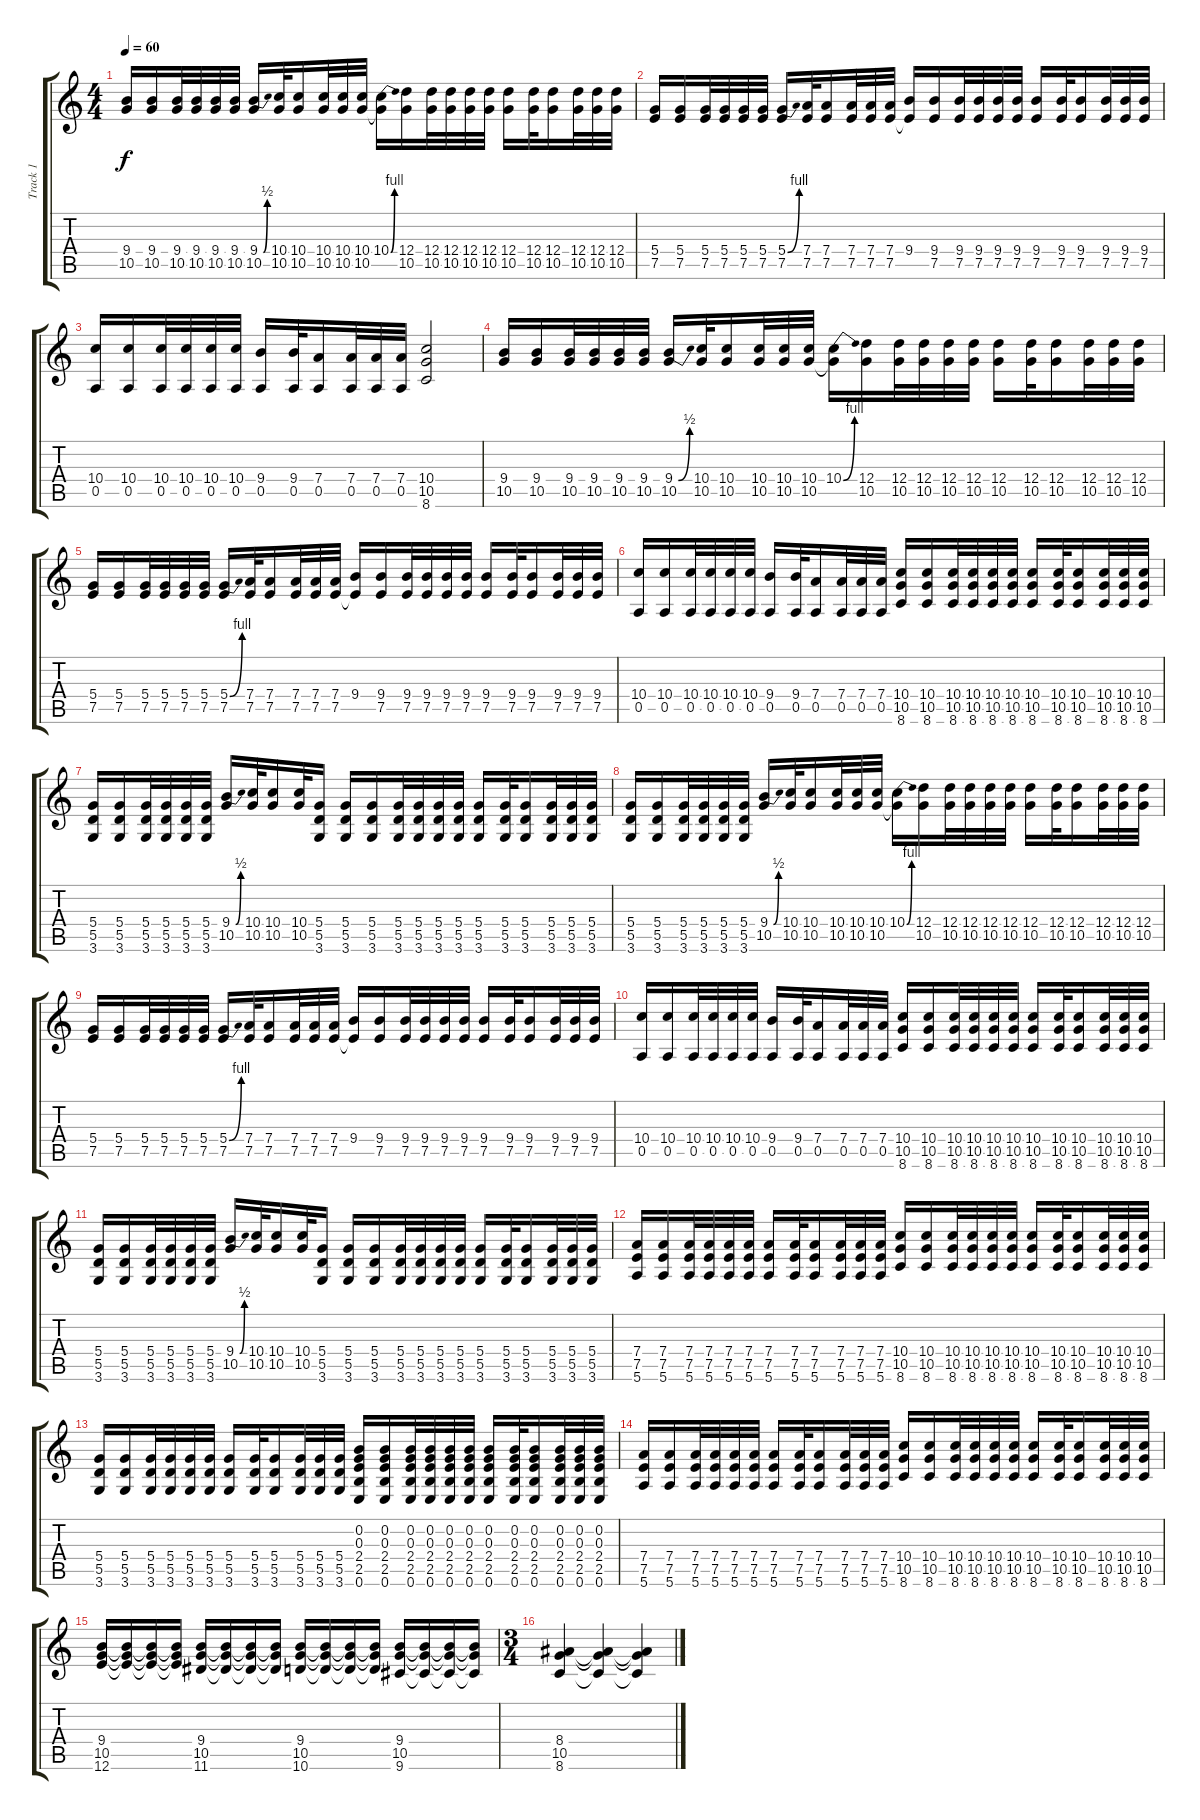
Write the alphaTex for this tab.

\track ("Track 1" "Track 1") {instrument acousticguitarnylon}
\staff {score tabs}
\tuning (E4 B3 G3 D3 A2 E2) {hide}
\ts (4 4)
\tempo 60
\clef g2
\ks c
(9.4 10.5).16{dy f instrument acousticguitarnylon} (9.4 10.5).16 (9.4 10.5).32 (9.4 10.5).32 (9.4 10.5).32 (9.4 10.5).32 (9.4{be (bend 0 0 60 2)} 10.5).16 (10.4 10.5).32 (10.4 10.5).16 (10.4 10.5).32 (10.4 10.5).32 (10.4 10.5).32 (10.4{be (bend 0 0 60 4)} 10.5{t}).16 (12.4 10.5).16 (12.4 10.5).32 (12.4 10.5).32 (12.4 10.5).32 (12.4 10.5).32 (12.4 10.5).16 (12.4 10.5).32 (12.4 10.5).16 (12.4 10.5).32 (12.4 10.5).32 (12.4 10.5).32 |
(5.4 7.5).16 (5.4 7.5).16 (5.4 7.5).32 (5.4 7.5).32 (5.4 7.5).32 (5.4 7.5).32 (5.4{be (bend 0 0 60 4)} 7.5).16 (7.4 7.5).32 (7.4 7.5).16 (7.4 7.5).32 (7.4 7.5).32 (7.4 7.5).32 (9.4 7.5{t}).16 (9.4 7.5).16 (9.4 7.5).32 (9.4 7.5).32 (9.4 7.5).32 (9.4 7.5).32 (9.4 7.5).16 (9.4 7.5).32 (9.4 7.5).16 (9.4 7.5).32 (9.4 7.5).32 (9.4 7.5).32 |
(10.4 0.5).16 (10.4 0.5).16 (10.4 0.5).32 (10.4 0.5).32 (10.4 0.5).32 (10.4 0.5).32 (9.4 0.5).16 (9.4 0.5).32 (7.4 0.5).16 (7.4 0.5).32 (7.4 0.5).32 (7.4 0.5).32 (10.4 10.5 8.6).2 |
(9.4 10.5).16 (9.4 10.5).16 (9.4 10.5).32 (9.4 10.5).32 (9.4 10.5).32 (9.4 10.5).32 (9.4{be (bend 0 0 60 2)} 10.5).16 (10.4 10.5).32 (10.4 10.5).16 (10.4 10.5).32 (10.4 10.5).32 (10.4 10.5).32 (10.4{be (bend 0 0 60 4)} 10.5{t}).16 (12.4 10.5).16 (12.4 10.5).32 (12.4 10.5).32 (12.4 10.5).32 (12.4 10.5).32 (12.4 10.5).16 (12.4 10.5).32 (12.4 10.5).16 (12.4 10.5).32 (12.4 10.5).32 (12.4 10.5).32 |
(5.4 7.5).16 (5.4 7.5).16 (5.4 7.5).32 (5.4 7.5).32 (5.4 7.5).32 (5.4 7.5).32 (5.4{be (bend 0 0 60 4)} 7.5).16 (7.4 7.5).32 (7.4 7.5).16 (7.4 7.5).32 (7.4 7.5).32 (7.4 7.5).32 (9.4 7.5{t}).16 (9.4 7.5).16 (9.4 7.5).32 (9.4 7.5).32 (9.4 7.5).32 (9.4 7.5).32 (9.4 7.5).16 (9.4 7.5).32 (9.4 7.5).16 (9.4 7.5).32 (9.4 7.5).32 (9.4 7.5).32 |
(10.4 0.5).16 (10.4 0.5).16 (10.4 0.5).32 (10.4 0.5).32 (10.4 0.5).32 (10.4 0.5).32 (9.4 0.5).16 (9.4 0.5).32 (7.4 0.5).16 (7.4 0.5).32 (7.4 0.5).32 (7.4 0.5).32 (10.4 10.5 8.6).16 (10.4 10.5 8.6).16 (10.4 10.5 8.6).32 (10.4 10.5 8.6).32 (10.4 10.5 8.6).32 (10.4 10.5 8.6).32 (10.4 10.5 8.6).16 (10.4 10.5 8.6).32 (10.4 10.5 8.6).16 (10.4 10.5 8.6).32 (10.4 10.5 8.6).32 (10.4 10.5 8.6).32 |
(5.4 5.5 3.6).16 (5.4 5.5 3.6).16 (5.4 5.5 3.6).32 (5.4 5.5 3.6).32 (5.4 5.5 3.6).32 (5.4 5.5 3.6).32 (9.4{be (bend 0 0 60 2)} 10.5).16 (10.4 10.5).32 (10.4 10.5).16 (10.4 10.5).32 (5.4 5.5 3.6).16 (5.4 5.5 3.6).16 (5.4 5.5 3.6).16 (5.4 5.5 3.6).32 (5.4 5.5 3.6).32 (5.4 5.5 3.6).32 (5.4 5.5 3.6).32 (5.4 5.5 3.6).16 (5.4 5.5 3.6).32 (5.4 5.5 3.6).16 (5.4 5.5 3.6).32 (5.4 5.5 3.6).32 (5.4 5.5 3.6).32 |
(5.4 5.5 3.6).16 (5.4 5.5 3.6).16 (5.4 5.5 3.6).32 (5.4 5.5 3.6).32 (5.4 5.5 3.6).32 (5.4 5.5 3.6).32 (9.4{be (bend 0 0 60 2)} 10.5).16 (10.4 10.5).32 (10.4 10.5).16 (10.4 10.5).32 (10.4 10.5).32 (10.4 10.5).32 (10.4{be (bend 0 0 60 4)} 10.5{t}).16 (12.4 10.5).16 (12.4 10.5).32 (12.4 10.5).32 (12.4 10.5).32 (12.4 10.5).32 (12.4 10.5).16 (12.4 10.5).32 (12.4 10.5).16 (12.4 10.5).32 (12.4 10.5).32 (12.4 10.5).32 |
(5.4 7.5).16 (5.4 7.5).16 (5.4 7.5).32 (5.4 7.5).32 (5.4 7.5).32 (5.4 7.5).32 (5.4{be (bend 0 0 60 4)} 7.5).16 (7.4 7.5).32 (7.4 7.5).16 (7.4 7.5).32 (7.4 7.5).32 (7.4 7.5).32 (9.4 7.5{t}).16 (9.4 7.5).16 (9.4 7.5).32 (9.4 7.5).32 (9.4 7.5).32 (9.4 7.5).32 (9.4 7.5).16 (9.4 7.5).32 (9.4 7.5).16 (9.4 7.5).32 (9.4 7.5).32 (9.4 7.5).32 |
(10.4 0.5).16 (10.4 0.5).16 (10.4 0.5).32 (10.4 0.5).32 (10.4 0.5).32 (10.4 0.5).32 (9.4 0.5).16 (9.4 0.5).32 (7.4 0.5).16 (7.4 0.5).32 (7.4 0.5).32 (7.4 0.5).32 (10.4 10.5 8.6).16 (10.4 10.5 8.6).16 (10.4 10.5 8.6).32 (10.4 10.5 8.6).32 (10.4 10.5 8.6).32 (10.4 10.5 8.6).32 (10.4 10.5 8.6).16 (10.4 10.5 8.6).32 (10.4 10.5 8.6).16 (10.4 10.5 8.6).32 (10.4 10.5 8.6).32 (10.4 10.5 8.6).32 |
(5.4 5.5 3.6).16 (5.4 5.5 3.6).16 (5.4 5.5 3.6).32 (5.4 5.5 3.6).32 (5.4 5.5 3.6).32 (5.4 5.5 3.6).32 (9.4{be (bend 0 0 60 2)} 10.5).16 (10.4 10.5).32 (10.4 10.5).16 (10.4 10.5).32 (5.4 5.5 3.6).16 (5.4 5.5 3.6).16 (5.4 5.5 3.6).16 (5.4 5.5 3.6).32 (5.4 5.5 3.6).32 (5.4 5.5 3.6).32 (5.4 5.5 3.6).32 (5.4 5.5 3.6).16 (5.4 5.5 3.6).32 (5.4 5.5 3.6).16 (5.4 5.5 3.6).32 (5.4 5.5 3.6).32 (5.4 5.5 3.6).32 |
(7.4 7.5 5.6).16 (7.4 7.5 5.6).16 (7.4 7.5 5.6).32 (7.4 7.5 5.6).32 (7.4 7.5 5.6).32 (7.4 7.5 5.6).32 (7.4 7.5 5.6).16 (7.4 7.5 5.6).32 (7.4 7.5 5.6).16 (7.4 7.5 5.6).32 (7.4 7.5 5.6).32 (7.4 7.5 5.6).32 (10.4 10.5 8.6).16 (10.4 10.5 8.6).16 (10.4 10.5 8.6).32 (10.4 10.5 8.6).32 (10.4 10.5 8.6).32 (10.4 10.5 8.6).32 (10.4 10.5 8.6).16 (10.4 10.5 8.6).32 (10.4 10.5 8.6).16 (10.4 10.5 8.6).32 (10.4 10.5 8.6).32 (10.4 10.5 8.6).32 |
(5.4 5.5 3.6).16 (5.4 5.5 3.6).16 (5.4 5.5 3.6).32 (5.4 5.5 3.6).32 (5.4 5.5 3.6).32 (5.4 5.5 3.6).32 (5.4 5.5 3.6).16 (5.4 5.5 3.6).32 (5.4 5.5 3.6).16 (5.4 5.5 3.6).32 (5.4 5.5 3.6).32 (5.4 5.5 3.6).32 (0.2 0.3 2.4 2.5 0.6).16 (0.2 0.3 2.4 2.5 0.6).16 (0.2 0.3 2.4 2.5 0.6).32 (0.2 0.3 2.4 2.5 0.6).32 (0.2 0.3 2.4 2.5 0.6).32 (0.2 0.3 2.4 2.5 0.6).32 (0.2 0.3 2.4 2.5 0.6).16 (0.2 0.3 2.4 2.5 0.6).32 (0.2 0.3 2.4 2.5 0.6).16 (0.2 0.3 2.4 2.5 0.6).32 (0.2 0.3 2.4 2.5 0.6).32 (0.2 0.3 2.4 2.5 0.6).32 |
(7.4 7.5 5.6).16 (7.4 7.5 5.6).16 (7.4 7.5 5.6).32 (7.4 7.5 5.6).32 (7.4 7.5 5.6).32 (7.4 7.5 5.6).32 (7.4 7.5 5.6).16 (7.4 7.5 5.6).32 (7.4 7.5 5.6).16 (7.4 7.5 5.6).32 (7.4 7.5 5.6).32 (7.4 7.5 5.6).32 (10.4 10.5 8.6).16 (10.4 10.5 8.6).16 (10.4 10.5 8.6).32 (10.4 10.5 8.6).32 (10.4 10.5 8.6).32 (10.4 10.5 8.6).32 (10.4 10.5 8.6).16 (10.4 10.5 8.6).32 (10.4 10.5 8.6).16 (10.4 10.5 8.6).32 (10.4 10.5 8.6).32 (10.4 10.5 8.6).32 |
(9.4 10.5 12.6).16 (9.4{t} 10.5{t} 12.6{t}).16 (9.4{t} 10.5{t} 12.6{t}).16 (9.4{t} 10.5{t} 12.6{t}).16 (9.4 10.5 11.6).16 (9.4{t} 10.5{t} 11.6{t}).16 (9.4{t} 10.5{t} 11.6{t}).16 (9.4{t} 10.5{t} 11.6{t}).16 (9.4 10.5 10.6).16 (9.4{t} 10.5{t} 10.6{t}).16 (9.4{t} 10.5{t} 10.6{t}).16 (9.4{t} 10.5{t} 10.6{t}).16 (9.4 10.5 9.6).16 (9.4{t} 10.5{t} 9.6{t}).16 (9.4{t} 10.5{t} 9.6{t}).16 (9.4{t} 10.5{t} 9.6{t}).16 |
\ts (3 4)
(8.4 10.5 8.6).4 (8.4{t} 10.5{t} 8.6{t}).4 (8.4{t} 10.5{t} 8.6{t}).4
